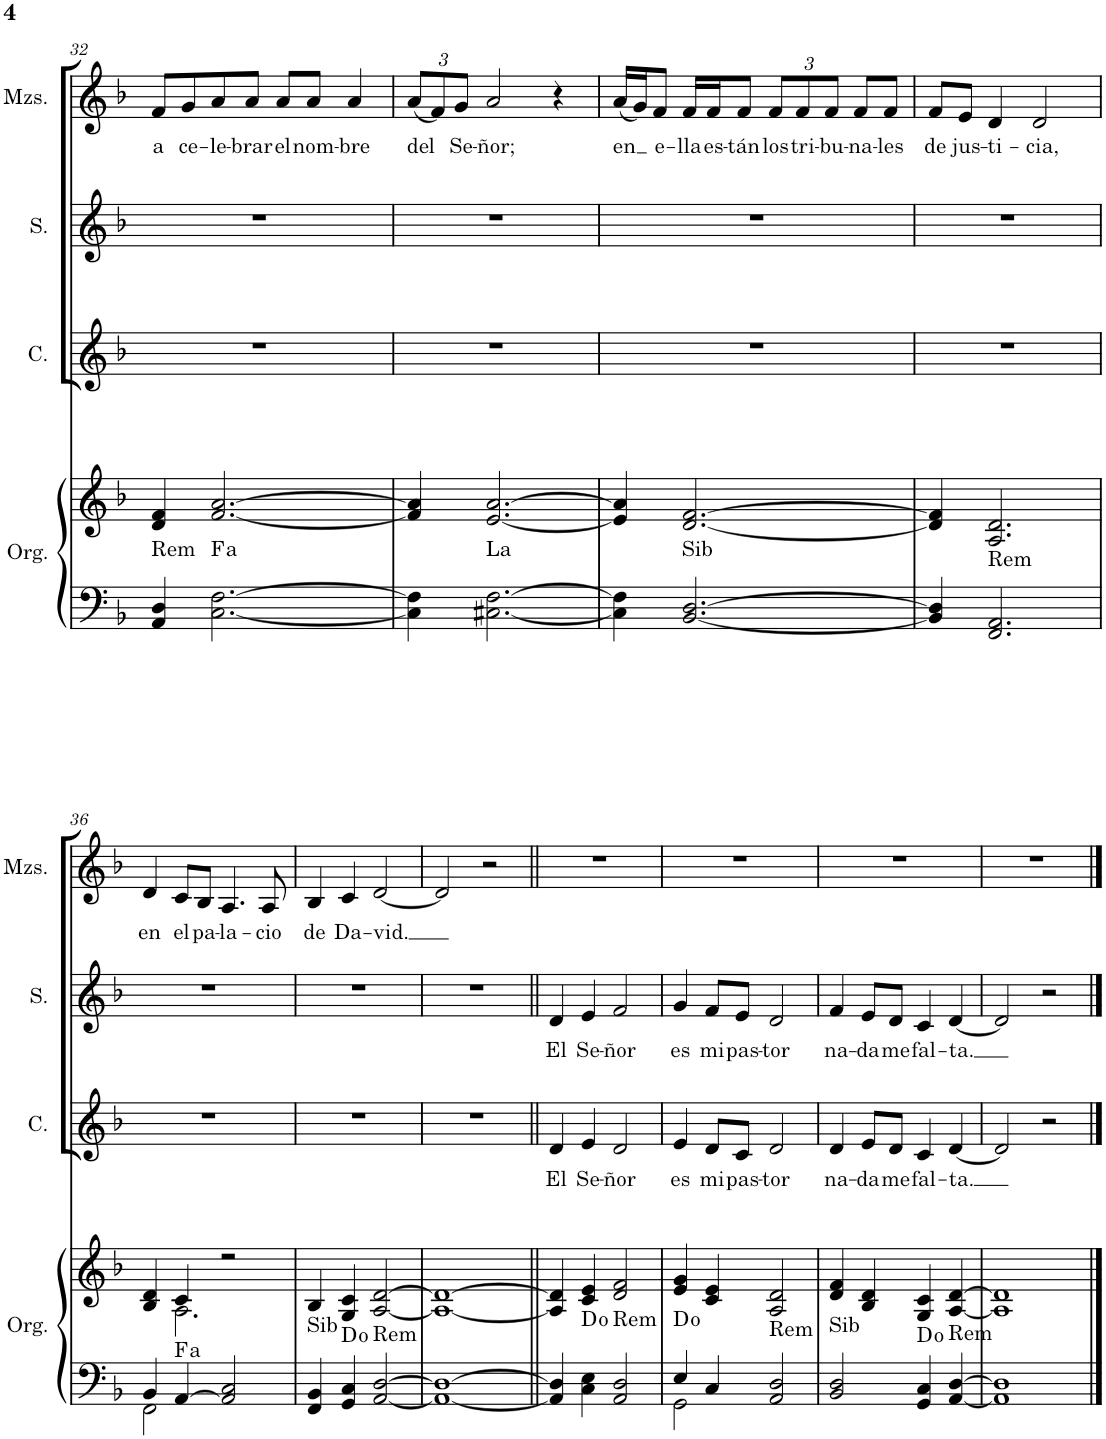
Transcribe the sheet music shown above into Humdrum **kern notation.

**kern	**kern	**harte	**kern	**text	**kern	**text	**kern	**text
*part4	*part4	*part4	*part3	*part3	*part2	*part2	*part1	*part1
*staff5	*staff4	*	*staff3	*staff3	*staff2	*staff2	*staff1	*staff1
*I"Órgano	*	*	*I"Contralto	*	*I"Soprano	*	*I"Solista	*
*	*	*	*I'C.	*	*I'S.	*	*	*
!!LO:PB:g=z
*clefF4	*clefG2	*	*clefG2	*	*clefG2	*	*clefG2	*
*k[b-]	*k[b-]	*	*k[b-]	*	*k[b-]	*	*k[b-]	*
*M4/4	*M4/4	*	*M4/4	*	*M4/4	*	*M4/4	*
=32	=32	=32	=32	=32	=32	=32	=32	=32
!	!	!LO:H:kt=Rem	!	!	!	!	!	!LO:LY:b
4AA/ 4D/	4d/ 4f/	N	1r	.	1r	.	8f/L	a
!	!	!	!	!	!	!	!	!LO:LY:b
.	.	.	.	.	.	.	8g/	-ce-
!	!	!LO:H:kt=a	!	!	!	!	!	!LO:LY:b
[2.C\ [2.F\	[2.f/ [2.a/	.	.	.	.	.	8a/	-le-
!	!	!	!	!	!	!	!	!LO:LY:b
.	.	.	.	.	.	.	8a/J	-brar
!	!	!	!	!	!	!	!	!LO:LY:b
.	.	.	.	.	.	.	8a/L	el
!	!	!	!	!	!	!	!	!LO:LY:b
.	.	.	.	.	.	.	8a/J	nom-
!	!	!	!	!	!	!	!	!LO:LY:b
.	.	.	.	.	.	.	4a/	-bre
=33	=33	=33	=33	=33	=33	=33	=33	=33
*	*	*	*	*	*	*	*Xbrackettup	*
!	!	!	!	!	!	!	!	!LO:LY:b
4C\] 4F\]	4f/] 4a/]	.	1r	.	1r	.	(12a/L	del
.	.	.	.	.	.	.	12f/)	.
!	!	!	!	!	!	!	!	!LO:LY:b
.	.	.	.	.	.	.	12g/J	Se-
!	!	!LO:H:kt=La	!	!	!	!	!	!LO:LY:b
[2.C#X\ [2.F\	[2.e/ [2.a/	N	.	.	.	.	2a/	-ñor;
.	.	.	.	.	.	.	4r	.
=34	=34	=34	=34	=34	=34	=34	=34	=34
!	!	!	!	!	!	!	!	!LO:LY:b
4C#\] 4F\]	4e/] 4a/]	.	1r	.	1r	.	(16a/LL	en
.	.	.	.	.	.	.	16g/J)	.
!	!	!	!	!	!	!	!	!LO:LY:b
.	.	.	.	.	.	.	8f/J	e-
!	!	!LO:H:kt=Sib	!	!	!	!	!	!LO:LY:b
[2.BB-/ [2.D/	[2.d/ [2.f/	N	.	.	.	.	16f/LL	-lla
!	!	!	!	!	!	!	!	!LO:LY:b
.	.	.	.	.	.	.	16f/J	es-
!	!	!	!	!	!	!	!	!LO:LY:b
.	.	.	.	.	.	.	8f/J	-tán
!	!	!	!	!	!	!	!	!LO:LY:b
.	.	.	.	.	.	.	12f/L	los
!	!	!	!	!	!	!	!	!LO:LY:b
.	.	.	.	.	.	.	12f/	tri-
!	!	!	!	!	!	!	!	!LO:LY:b
.	.	.	.	.	.	.	12f/J	-bu-
!	!	!	!	!	!	!	!	!LO:LY:b
.	.	.	.	.	.	.	8f/L	-na-
!	!	!	!	!	!	!	!	!LO:LY:b
.	.	.	.	.	.	.	8f/J	-les
=35	=35	=35	=35	=35	=35	=35	=35	=35
!	!	!	!	!	!	!	!	!LO:LY:b
4BB-/] 4D/]	4d/] 4f/]	.	1r	.	1r	.	8f/L	de
!	!	!	!	!	!	!	!	!LO:LY:b
.	.	.	.	.	.	.	8e/J	jus-
!	!	!LO:H:kt=Rem	!	!	!	!	!	!LO:LY:b
2.FF/ 2.AA/	2.A/ 2.d/	N	.	.	.	.	4d/	-ti-
!	!	!	!	!	!	!	!	!LO:LY:b
.	.	.	.	.	.	.	2d/	-cia,
!!LO:LB:g=z
=36	=36	=36	=36	=36	=36	=36	=36	=36
*^	*^	*	*	*	*	*	*	*
!	!	!	!	!	!	!	!	!	!	!LO:LY:b
4BB-/	2FF\	4B-/ 4d/	4ryy	.	1r	.	1r	.	4d/	en
!	!	!	!	!LO:H:kt=a	!	!	!	!	!	!LO:LY:b
[4AA/	.	4c/	2.A\	.	.	.	.	.	8c/L	el
!	!	!	!	!	!	!	!	!	!	!LO:LY:b
.	.	.	.	.	.	.	.	.	8B-/J	pa-
!	!	!	!	!	!	!	!	!	!	!LO:LY:b
2AA/] 2C/	2ryy	2r	.	.	.	.	.	.	4.A/	-la-
!	!	!	!	!	!	!	!	!	!	!LO:LY:b
.	.	.	.	.	.	.	.	.	8A/	-cio
*v	*v	*	*	*	*	*	*	*	*	*
*	*v	*v	*	*	*	*	*	*	*
=37	=37	=37	=37	=37	=37	=37	=37	=37
!	!	!LO:H:kt=Sib	!	!	!	!	!	!LO:LY:b
4FF/ 4BB-/	4B-/	N	1r	.	1r	.	4B-/	de
!	!	!	!	!	!	!	!	!LO:LY:b
4GG/ 4C/	4G/ 4c/	D:dim	.	.	.	.	4c/	Da-
!	!	!LO:H:kt=Rem	!	!	!	!	!	!LO:LY:b
[2AA/ [2D/	[2A/ [2d/	N	.	.	.	.	[2d/	-vid.
=38	=38	=38	=38	=38	=38	=38	=38	=38
1AA_ 1D_	1A_ 1d_	.	1r	.	1r	.	2d/]	.
.	.	.	.	.	.	.	2r	.
=39||	=39||	=39||	=39||	=39||	=39||	=39||	=39||	=39||
!	!	!	!	!LO:LY:b	!	!LO:LY:b	!	!
4AA/] 4D/]	4A/] 4d/]	.	4d/	El	4d/	El	1r	.
!	!	!	!	!LO:LY:b	!	!LO:LY:b	!	!
4C\ 4E\	4c/ 4e/	D:dim	4e/	Se-	4e/	Se-	.	.
!	!	!LO:H:kt=Rem	!	!LO:LY:b	!	!LO:LY:b	!	!
2AA/ 2D/	2d/ 2f/	N	2d/	-ñor	2f/	-ñor	.	.
=40	=40	=40	=40	=40	=40	=40	=40	=40
*^	*	*	*	*	*	*	*	*
!	!	!	!	!	!LO:LY:b	!	!LO:LY:b	!	!
4E/	2GG\	4e/ 4g/	D:dim	4e/	es	4g/	es	1r	.
!	!	!	!	!	!LO:LY:b	!	!LO:LY:b	!	!
4C/	.	4c/ 4e/	.	8d/L	mi	8f/L	mi	.	.
!	!	!	!	!	!LO:LY:b	!	!LO:LY:b	!	!
.	.	.	.	8c/J	pas-	8e/J	pas-	.	.
!	!	!	!LO:H:kt=Rem	!	!LO:LY:b	!	!LO:LY:b	!	!
2AA/ 2D/	2ryy	2A/ 2d/	N	2d/	-tor	2d/	-tor	.	.
=41	=41	=41	=41	=41	=41	=41	=41	=41	=41
!	!	!	!LO:H:kt=Sib	!	!LO:LY:b	!	!LO:LY:b	!	!
*v	*v	*	*	*	*	*	*	*	*
2BB-/ 2D/	4d/ 4f/	N	4d/	na-	4f/	na-	1r	.
!	!	!	!	!LO:LY:b	!	!LO:LY:b	!	!
.	4B-/ 4d/	.	8e/L	-da	8e/L	-da	.	.
!	!	!	!	!LO:LY:b	!	!LO:LY:b	!	!
.	.	.	8d/J	me	8d/J	me	.	.
!	!	!	!	!LO:LY:b	!	!LO:LY:b	!	!
4GG/ 4C/	4G/ 4c/	D:dim	4c/	fal-	4c/	fal-	.	.
!	!	!LO:H:kt=Rem	!	!LO:LY:b	!	!LO:LY:b	!	!
[4AA/ [4D/	[4A/ [4d/	N	[4d/	-ta.	[4d/	-ta.	.	.
=42	=42	=42	=42	=42	=42	=42	=42	=42
1AA] 1D]	1A] 1d]	.	2d/]	.	2d/]	.	1r	.
.	.	.	2r	.	2r	.	.	.
==	==	==	==	==	==	==	==	==
*-	*-	*-	*-	*-	*-	*-	*-	*-
